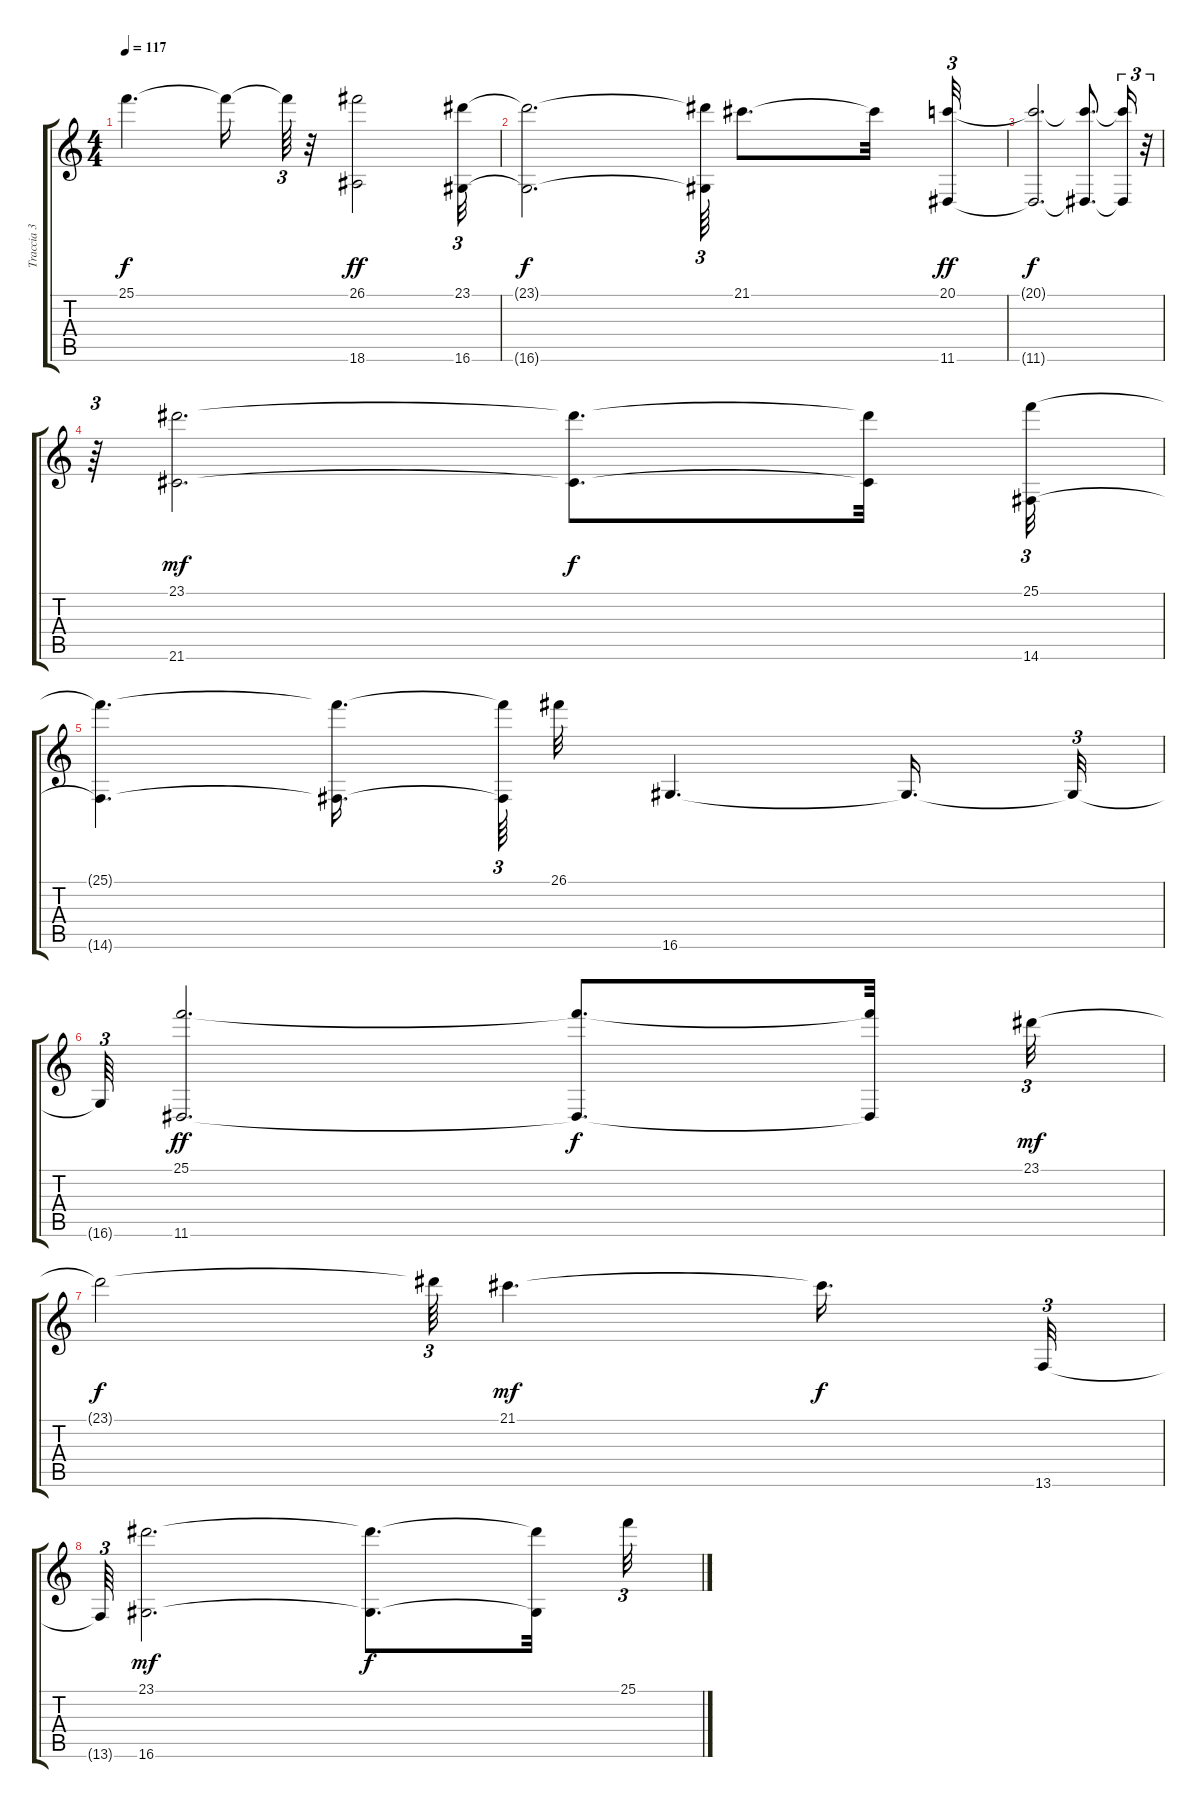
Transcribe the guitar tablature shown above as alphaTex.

\track ("Traccia 3" "Traccia 3") {instrument synthstrings1}
\staff {score tabs}
\tuning (E4 B3 G3 D3 A2 E2) {hide}
\ts (4 4)
\tempo 117
\clef g2
\ks c
25.1{t}.4{d dy f} 25.1{t}.16 25.1{t}.64{tu (3 2)} r.32 (26.1 18.6).2{dy ff} (23.1 16.6).32{tu (3 2)} |
(23.1{t} 16.6{t}).2{d dy f} (23.1{t} 16.6{t}).64{tu (3 2)} 21.1.8{d} 21.1{t}.32 (20.1 11.6).32{tu (3 2) dy ff} |
(20.1{t} 11.6{t}).2{d dy f} (20.1{t} 11.6{t}).8{d} (20.1{t} 11.6{t}).16{tu (3 2)} r.32{tu (3 2)} |
r.64{tu (3 2)} (23.1 21.6).2{d dy mf} (23.1{t} 21.6{t}).8{d dy f} (23.1{t} 21.6{t}).32 (25.1 14.6).32{tu (3 2)} |
(25.1{t} 14.6{t}).4{d} (25.1{t} 14.6{t}).16{d beam splitsecondary} (25.1{t} 14.6{t}).64{tu (3 2)} 26.1.32 16.6.4{d} 16.6{t}.16{d} 16.6{t}.32{tu (3 2)} |
16.6{t}.64{tu (3 2)} (25.1 11.6).2{d dy ff} (25.1{t} 11.6{t}).8{d dy f} (25.1{t} 11.6{t}).32 23.1.32{tu (3 2) dy mf} |
23.1{t}.2{dy f} 23.1{t}.64{tu (3 2)} 21.1.4{d dy mf} 21.1{t}.16{d dy f} 13.6.32{tu (3 2)} |
13.6{t}.64{tu (3 2)} (23.1 16.6).2{d dy mf} (23.1{t} 16.6{t}).8{d dy f} (23.1{t} 16.6{t}).32 25.1.32{tu (3 2)}
